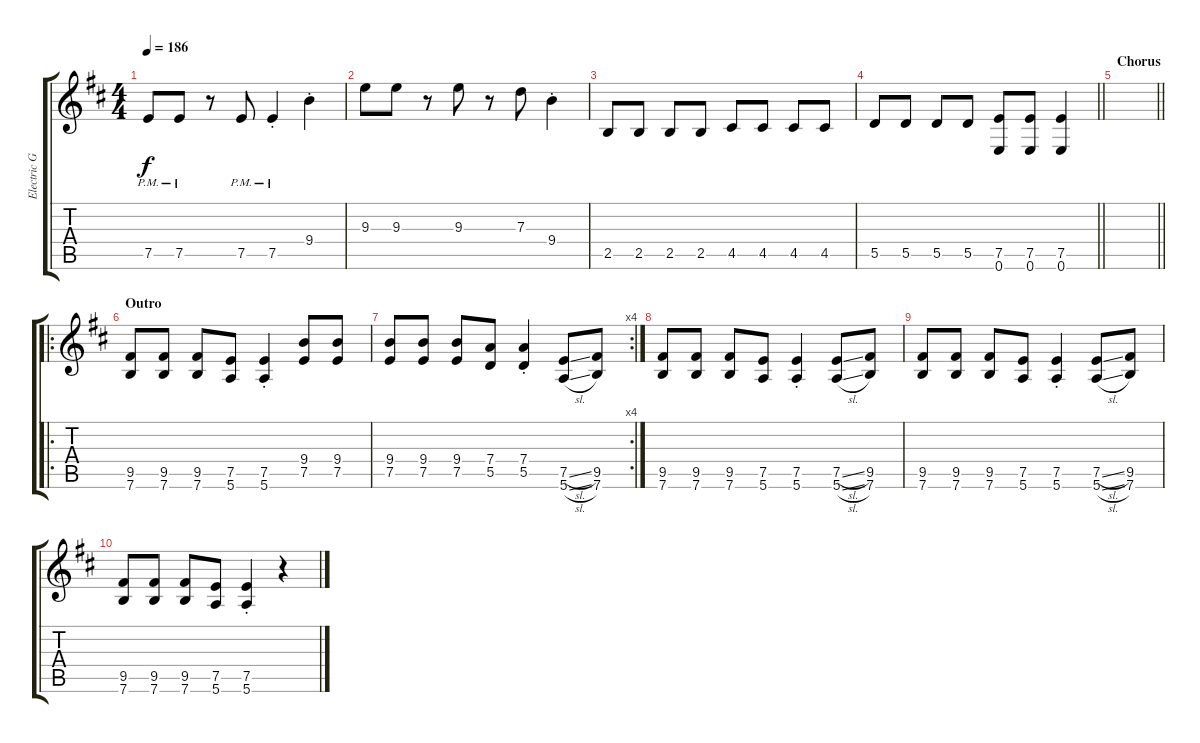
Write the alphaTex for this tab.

\track ("Electric Guitar, overdrive" "Electric G") {instrument overdrivenguitar}
\staff {score tabs}
\tuning (E4 B3 G3 D3 A2 E2) {hide}
\ts (4 4)
\tempo 186
\clef g2
\ks bminor
7.5{pm}.8{dy f} 7.5{pm}.8 r.8 7.5{pm}.8 7.5{pm st}.4 9.4{st}.4 |
9.3.8 9.3.8 r.8 9.3.8 r.8 7.3.8 9.4{st}.4 |
2.5.8 2.5.8 2.5.8 2.5.8 4.5.8 4.5.8 4.5.8 4.5.8 |
\barLineRight lightlight
5.5.8 5.5.8 5.5.8 5.5.8 (7.5 0.6).8 (7.5 0.6).8 (7.5 0.6).4 |
\section ("" "Chorus")
\barLineRight lightlight
|
\ro
\section ("" "Outro")
(9.5 7.6).8 (9.5 7.6).8 (9.5 7.6).8 (7.5 5.6).8 (7.5{st} 5.6{st}).4 (9.4 7.5).8 (9.4 7.5).8 |
\rc 4
(9.4 7.5).8 (9.4 7.5).8 (9.4 7.5).8 (7.4 5.5).8 (7.4{st} 5.5{st}).4 (7.5{sl} 5.6{sl}).8 (9.5 7.6).8 |
(9.5 7.6).8 (9.5 7.6).8 (9.5 7.6).8 (7.5 5.6).8 (7.5{st} 5.6{st}).4 (7.5{sl} 5.6{sl}).8 (9.5 7.6).8 |
(9.5 7.6).8 (9.5 7.6).8 (9.5 7.6).8 (7.5 5.6).8 (7.5{st} 5.6{st}).4 (7.5{sl} 5.6{sl}).8 (9.5 7.6).8 |
(9.5 7.6).8 (9.5 7.6).8 (9.5 7.6).8 (7.5 5.6).8 (7.5{st} 5.6{st}).4 r.4
